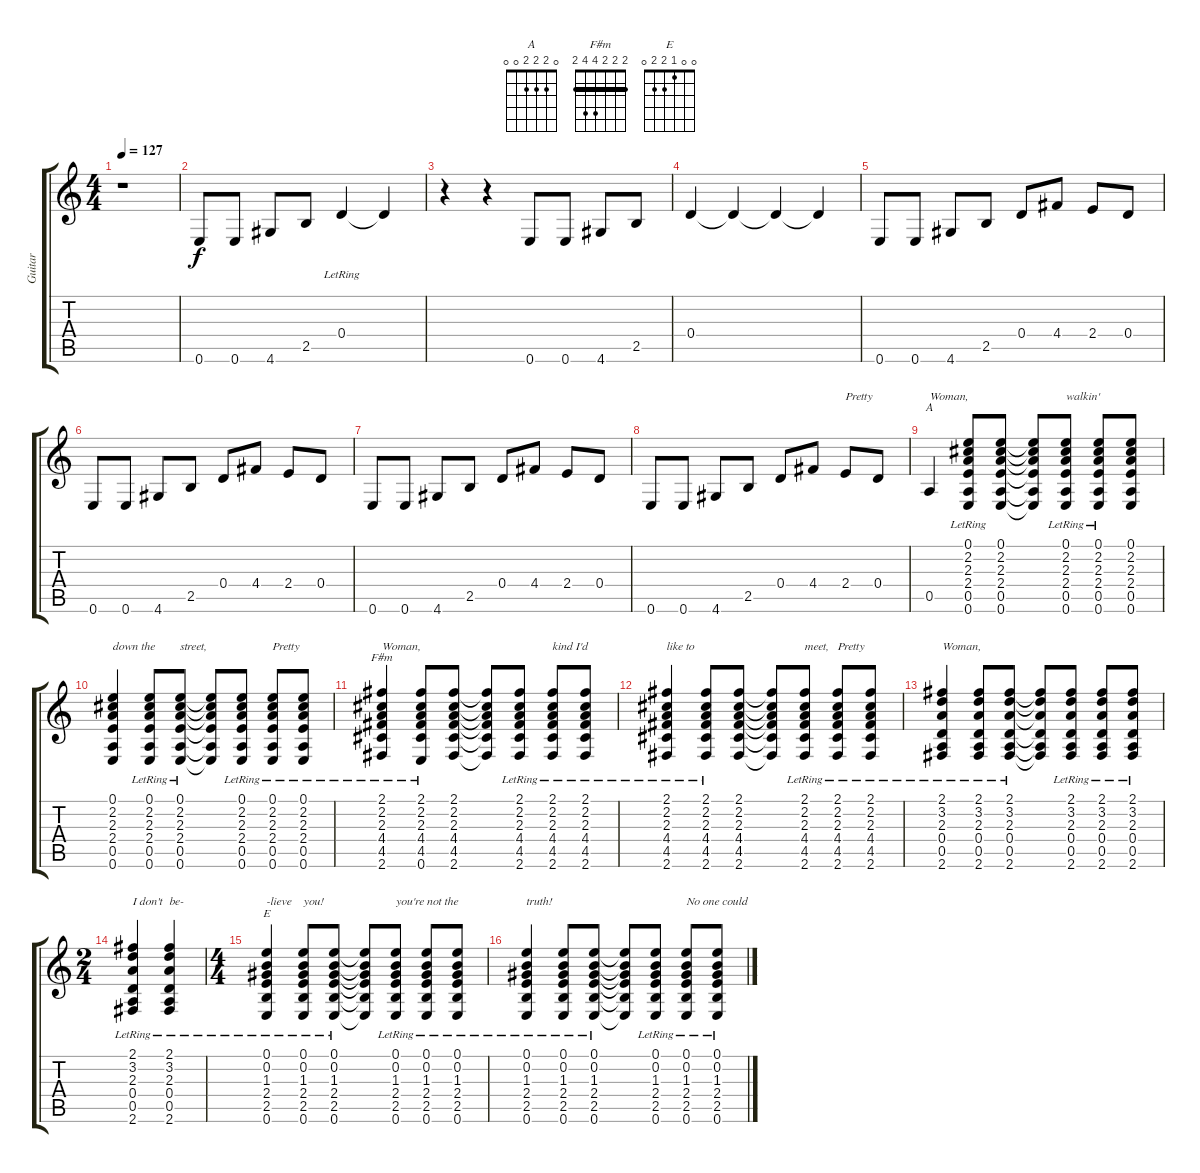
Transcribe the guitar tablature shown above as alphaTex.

\track ("Guitar" "Guitar") {instrument electricguitarclean}
\staff {score tabs}
\tuning (E4 B3 G3 D3 A2 E2) {hide}
\chord ("A" 0 2 2 2 0 0)
\chord ("F#m" 2 2 2 4 4 2) {barre 2}
\chord ("E" 0 0 1 2 2 0)
\ts (4 4)
\tempo 127
\clef g2
\ks c
r.1{dy f instrument acousticguitarsteel} |
0.6.8 0.6.8 4.6.8 2.5.8 0.4{lr}.4 0.4{t}.4 |
r.4 r.4 0.6.8 0.6.8 4.6.8 2.5.8 |
0.4.4 0.4{t}.4 0.4{t}.4 0.4{t}.4 |
0.6.8{instrument electricguitarclean} 0.6.8 4.6.8 2.5.8 0.4.8 4.4.8 2.4.8 0.4.8 |
0.6.8 0.6.8 4.6.8 2.5.8 0.4.8 4.4.8 2.4.8 0.4.8 |
0.6.8 0.6.8 4.6.8 2.5.8 0.4.8 4.4.8 2.4.8 0.4.8 |
0.6.8 0.6.8 4.6.8 2.5.8 0.4.8 4.4.8 2.4.8{txt "Pretty"} 0.4.8 |
0.5.4{ch "A" txt "Woman,"} (0.1{lr} 2.2 2.3 2.4 0.5 0.6).8 (0.1 2.2 2.3 2.4 0.5 0.6).8 (0.1{t} 2.2{t} 2.3{t} 2.4{t} 0.5{t} 0.6{t}).8 (0.1{lr} 2.2 2.3 2.4 0.5 0.6).8{txt "walkin'"} (0.1{lr} 2.2 2.3 2.4 0.5 0.6).8 (0.1 2.2 2.3 2.4 0.5 0.6).8 |
(0.1 2.2 2.3 2.4 0.5 0.6).4{txt "down the"} (0.1{lr} 2.2 2.3 2.4 0.5 0.6).8 (0.1{lr} 2.2 2.3 2.4 0.5 0.6).8{txt "street,"} (0.1{t} 2.2{t} 2.3{t} 2.4{t} 0.5{t} 0.6{t}).8 (0.1{lr} 2.2 2.3 2.4 0.5 0.6).8 (0.1{lr} 2.2 2.3 2.4 0.5 0.6).8{txt "Pretty"} (0.1{lr} 2.2 2.3 2.4 0.5 0.6).8 |
(2.1{lr} 2.2 2.3 4.4 4.5 2.6).4{ch "F#m" txt "Woman,"} (2.1{lr} 2.2 2.3 4.4 4.5 0.6).8 (2.1 2.2 2.3 4.4 4.5 2.6).8 (2.1{t} 2.2{t} 2.3{t} 4.4{t} 4.5{t} 2.6{t}).8 (2.1{lr} 2.2 2.3 4.4 4.5 2.6).8 (2.1{lr} 2.2 2.3 4.4 4.5 2.6).8{txt "kind I'd"} (2.1{lr} 2.2 2.3 4.4 4.5 2.6).8 |
(2.1{lr} 2.2 2.3 4.4 4.5 2.6).4{txt "like to"} (2.1{lr} 2.2 2.3 4.4 4.5 2.6).8 (2.1 2.2 2.3 4.4 4.5 2.6).8 (2.1{t} 2.2{t} 2.3{t} 4.4{t} 4.5{t} 2.6{t}).8 (2.1{lr} 2.2 2.3 4.4 4.5 2.6).8{txt "meet,"} (2.1{lr} 2.2 2.3 4.4 4.5 2.6).8{txt "Pretty"} (2.1{lr} 2.2 2.3 4.4 4.5 2.6).8 |
(2.1{lr} 3.2 2.3 0.4 0.5 2.6).4{txt "Woman,"} (2.1{lr} 3.2 2.3 0.4 0.5 2.6).8 (2.1{lr} 3.2 2.3 0.4 0.5 2.6).8 (2.1{t} 3.2{t} 2.3{t} 0.4{t} 0.5{t} 2.6{t}).8 (2.1{lr} 3.2 2.3 0.4 0.5 2.6).8 (2.1{lr} 3.2 2.3 0.4 0.5 2.6).8 (2.1{lr} 3.2 2.3 0.4 0.5 2.6).8 |
\ts (2 4)
(2.1{lr} 3.2 2.3 0.4 0.5 2.6).4{txt "I don't"} (2.1{lr} 3.2 2.3 0.4 0.5 2.6).4{txt "be-"} |
\ts (4 4)
(0.1{lr} 0.2 1.3 2.4 2.5 0.6).4{ch "E" txt "-lieve"} (0.1{lr} 0.2 1.3 2.4 2.5 0.6).8{txt "you!"} (0.1{lr} 0.2 1.3 2.4 2.5 0.6).8 (0.1{t} 0.2{t} 1.3{t} 2.4{t} 2.5{t} 0.6{t}).8 (0.1{lr} 0.2 1.3 2.4 2.5 0.6).8{txt "you're not the"} (0.1{lr} 0.2 1.3 2.4 2.5 0.6).8 (0.1{lr} 0.2 1.3 2.4 2.5 0.6).8 |
(0.1{lr} 0.2 1.3 2.4 2.5 0.6).4{txt "truth!"} (0.1{lr} 0.2 1.3 2.4 2.5 0.6).8 (0.1{lr} 0.2 1.3 2.4 2.5 0.6).8 (0.1{t} 0.2{t} 1.3{t} 2.4{t} 2.5{t} 0.6{t}).8 (0.1{lr} 0.2 1.3 2.4 2.5 0.6).8 (0.1{lr} 0.2 1.3 2.4 2.5 0.6).8{txt "No one could"} (0.1{lr} 0.2 1.3 2.4 2.5 0.6).8
